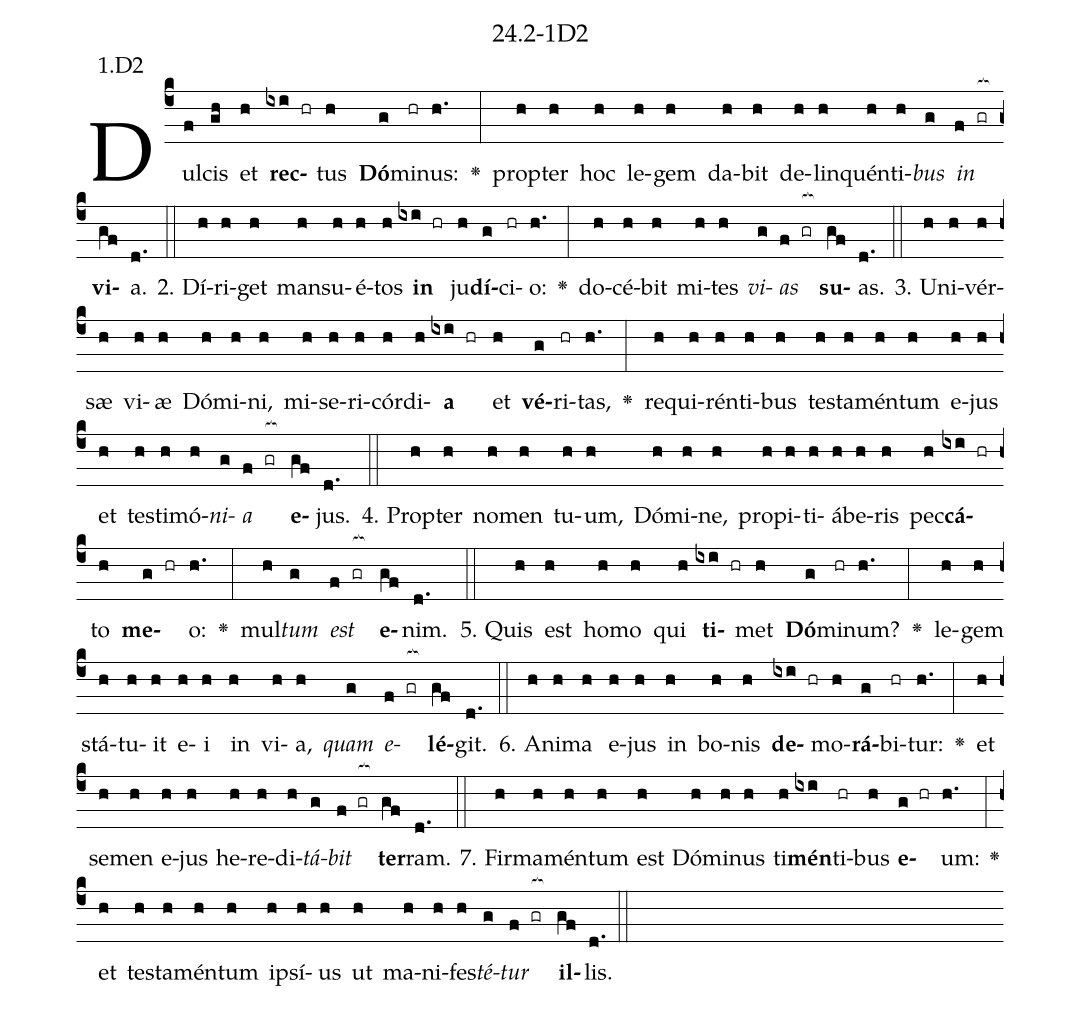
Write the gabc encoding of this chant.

name: 24.2-1D2;
annotation: 1.D2;
%%
(c4)Dul(f)cis(gh) et(h) <b>rec</b>(ixi hr)tus(h) <b>Dó</b>(g)mi(hr)nus:(h.) <v>\greheightstar</v>(:) prop(h)ter(h) hoc(h) le(h)gem(h) da(h)bit(h) de(h)lin(h)quén(h)ti(h)<i>bus</i>(g) <i>in</i>(f gr[ocb:1{]) <b>vi</b>(gf[ocb:0}])a.(d.) (::)
2. Dí(h)ri(h)get(h) man(h)su(h)é(h)tos(h) <b>in</b>(ixi hr) ju(h)<b>dí</b>(g)ci(hr)o:(h.) <v>\greheightstar</v>(:) do(h)cé(h)bit(h) mi(h)tes(h) <i>vi</i>(g)<i>as</i>(f gr[ocb:1{]) <b>su</b>(gf[ocb:0}])as.(d.) (::)
3. U(h)ni(h)vér(h)sæ(h) vi(h)æ(h) Dó(h)mi(h)ni,(h) mi(h)se(h)ri(h)cór(h)di(h)<b>a</b>(ixi hr) et(h) <b>vé</b>(g)ri(hr)tas,(h.) <v>\greheightstar</v>(:) re(h)qui(h)rén(h)ti(h)bus(h) tes(h)ta(h)mén(h)tum(h) e(h)jus(h) et(h) tes(h)ti(h)mó(h)<i>ni</i>(g)<i>a</i>(f gr[ocb:1{]) <b>e</b>(gf[ocb:0}])jus.(d.) (::)
4. Prop(h)ter(h) no(h)men(h) tu(h)um,(h) Dó(h)mi(h)ne,(h) pro(h)pi(h)ti(h)á(h)be(h)ris(h) pec(h)<b>cá</b>(ixi hr)to(h) <b>me</b>(g hr)o:(h.) <v>\greheightstar</v>(:) mul(h)<i>tum</i>(g) <i>est</i>(f gr[ocb:1{]) <b>e</b>(gf[ocb:0}])nim.(d.) (::)
5. Quis(h) est(h) ho(h)mo(h) qui(h) <b>ti</b>(ixi hr)met(h) <b>Dó</b>(g)mi(hr)num?(h.) <v>\greheightstar</v>(:) le(h)gem(h) stá(h)tu(h)it(h) e(h)i(h) in(h) vi(h)a,(h) <i>quam</i>(g) <i>e</i>(f gr[ocb:1{])<b>lé</b>(gf[ocb:0}])git.(d.) (::)
6. A(h)ni(h)ma(h) e(h)jus(h) in(h) bo(h)nis(h) <b>de</b>(ixi hr)mo(h)<b>rá</b>(g)bi(hr)tur:(h.) <v>\greheightstar</v>(:) et(h) se(h)men(h) e(h)jus(h) he(h)re(h)di(h)<i>tá</i>(g)<i>bit</i>(f gr[ocb:1{]) <b>ter</b>(gf[ocb:0}])ram.(d.) (::)
7. Fir(h)ma(h)mén(h)tum(h) est(h) Dó(h)mi(h)nus(h) ti(h)<b>mén</b>(ixi)ti(hr)bus(h) <b>e</b>(g hr)um:(h.) <v>\greheightstar</v>(:) et(h) tes(h)ta(h)mén(h)tum(h) ip(h)sí(h)us(h) ut(h) ma(h)ni(h)fes(h)<i>té</i>(g)<i>tur</i>(f gr[ocb:1{]) <b>il</b>(gf[ocb:0}])lis.(d.) (::)
